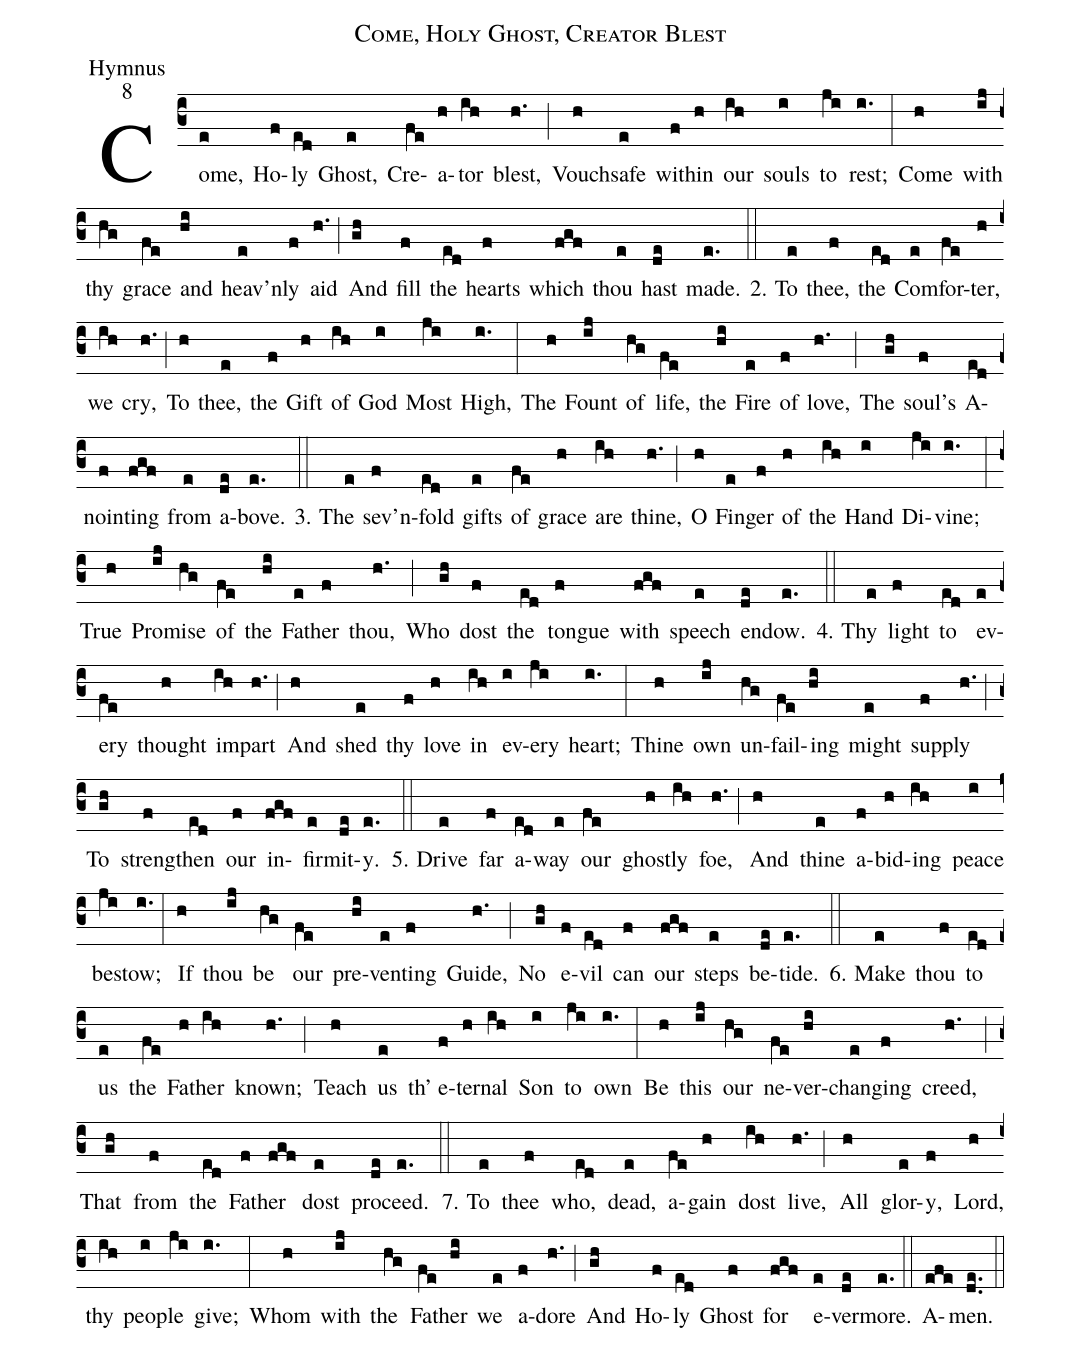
name: Come, Holy Ghost, Creator Blest;
office-part: Hymnus;
mode: 8;
%%
(c3) Come,(e) Ho(f)ly(ed) Ghost,(e) Cre(fe)a(h)tor(ih) blest,(h.) (;)
Vouch(h)safe(e) with(f)in(h) our(ih) souls(i) to(ji) rest;(i.) (:)
Come(h) with(ij) thy(hg) grace(fe) and(hi) heav'n(e)ly(f) aid(h.) (;)
And(gh) fill(f) the(ed) hearts(f) which(fgf) thou(e) hast(de) made.(e.) (::)

2. To(e) thee,(f) the(ed) Com(e)for(fe)ter,(h) we(ih) cry,(h.) (;)
To(h) thee,(e) the(f) Gift(h) of(ih) God(i) Most(ji) High,(i.) (:)
The(h) Fount(ij) of(hg) life,(fe) the(hi) Fire(e) of(f) love,(h.) (;)
The(gh) soul's(f) A(ed)noin(f)ting(fgf) from(e) a(de)bove.(e.) (::)

3. The(e) sev'n(f)-fold(ed) gifts(e) of(fe) grace(h) are(ih) thine,(h.) (;)
O(h) Fin(e)ger(f) of(h) the(ih) Hand(i) Di(ji)vine;(i.) (:)
True(h) Pro(ij)mise(hg) of(fe) the(hi) Fa(e)ther(f) thou,(h.) (;)
Who(gh) dost(f) the(ed) tongue(f) with(fgf) speech(e) en(de)dow.(e.) (::)

4. Thy(e) light(f) to(ed) ev(e)ery(fe) thought(h) im(ih)part(h.) (;)
And(h) shed(e) thy(f) love(h) in(ih) ev(i)ery(ji) heart;(i.) (:)
Thine(h) own(ij) un(hg)fail(fe)ing(hi) might(e) su(f)pply(h.) (;)
To(gh) streng(f)then(ed) our(f) in(fgf)firm(e)it(de)y.(e.) (::)

5. Drive(e) far(f) a(ed)way(e) our(fe) ghost(h)ly(ih) foe,(h.) (;)
And(h) thine(e) a(f)bid(h)ing(ih) peace(i) be(ji)stow;(i.) (:)
If(h) thou(ij) be(hg) our(fe) pre(hi)vent(e)ing(f) Guide,(h.) (;)
No(gh) e(f)vil(ed) can(f) our(fgf) steps(e) be(de)tide.(e.) (::)

6. Make(e) thou(f) to(ed) us(e) the(fe) Fa(h)ther(ih) known;(h.) (;)
Teach(h) us(e) th' e(f)ter(h)nal(ih) Son(i) to(ji) own(i.) (:)
Be(h) this(ij) our(hg) ne(fe)ver(hi)-chang(e)ing(f) creed,(h.) (;)
That(gh) from(f) the(ed) Fa(f)ther(fgf) dost(e) pro(de)ceed.(e.) (::)

7. To(e) thee(f) who,(ed) dead,(e) a(fe)gain(h) dost(ih) live,(h.) (;)
All(h) glor(e)y,(f) Lord,(h) thy(ih) peo(i)ple(ji) give;(i.) (:)
Whom(h) with(ij) the(hg) Fa(fe)ther(hi) we(e) a(f)dore(h.) (;)
And(gh) Ho(f)ly(ed) Ghost(f) for(fgf) e(e)ver(de)more.(e.) (::)

A(efe)men.(de..) (::)
